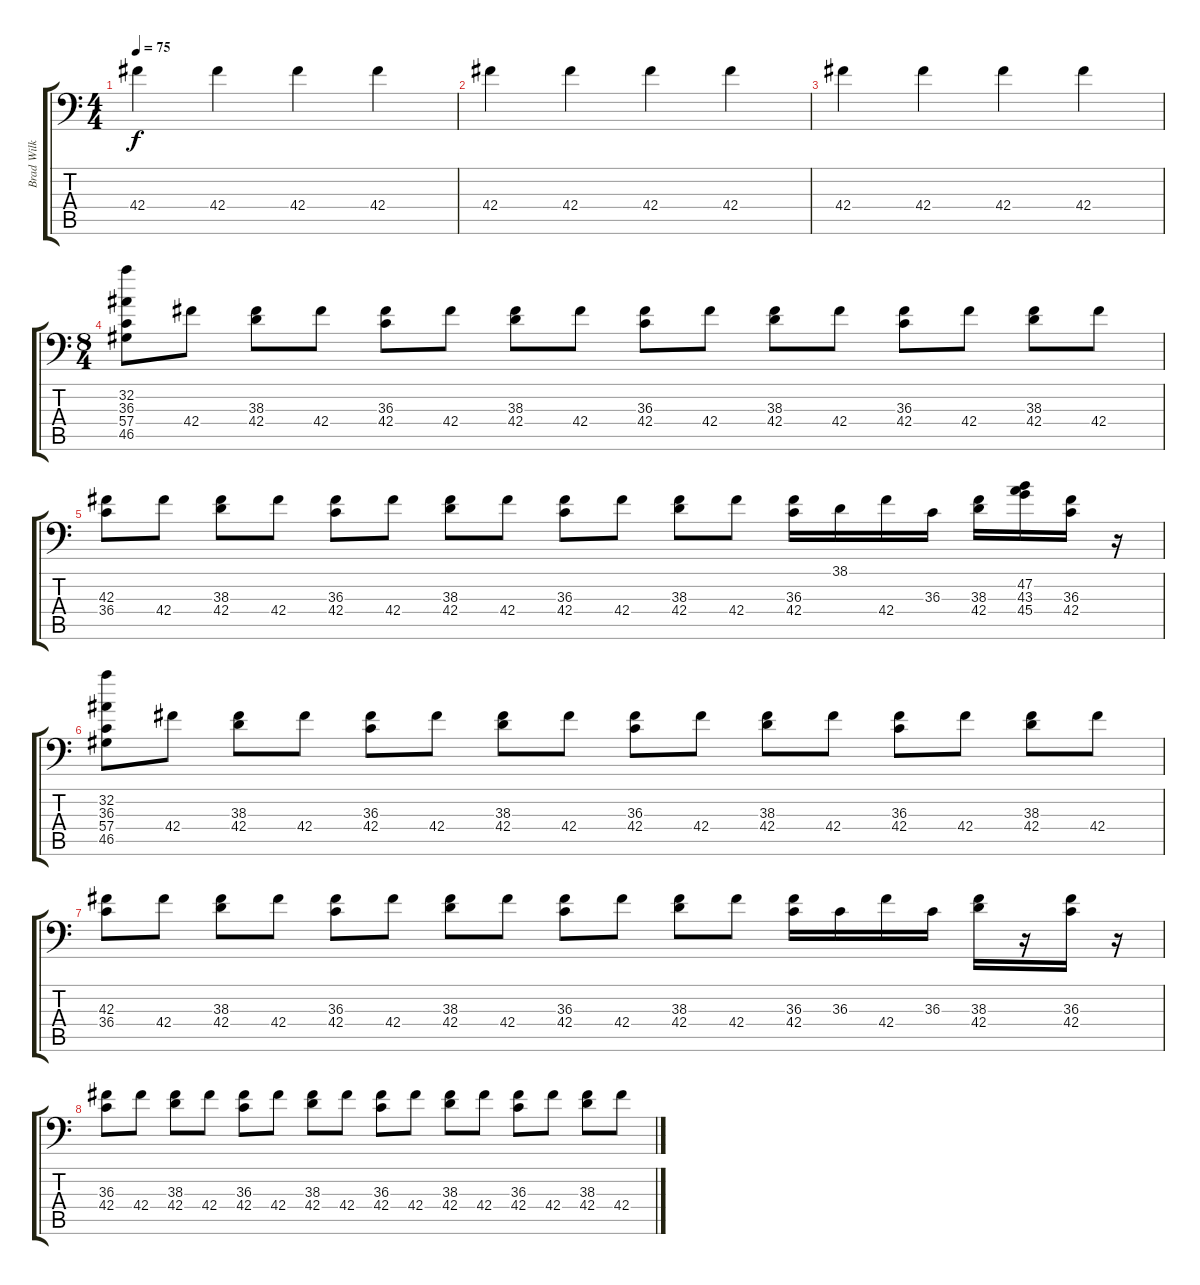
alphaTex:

\track ("Brad Wilk" "Brad Wilk") {instrument acousticgrandpiano}
\staff {score tabs}
\tuning (C-1 C-1 C-1 C-1 C-1 C-1) {hide}
\ts (4 4)
\tempo 75
\clef f4
\ks c
42.4.4{dy f} 42.4.4 42.4.4 42.4.4 |
42.4.4 42.4.4 42.4.4 42.4.4 |
42.4.4 42.4.4 42.4.4 42.4.4 |
\ts (8 4)
(32.2 36.3 57.4 46.5).8 42.4.8 (38.3 42.4).8 42.4.8 (36.3 42.4).8 42.4.8 (38.3 42.4).8 42.4.8 (36.3 42.4).8 42.4.8 (38.3 42.4).8 42.4.8 (36.3 42.4).8 42.4.8 (38.3 42.4).8 42.4.8 |
(42.3 36.4).8 42.4.8 (38.3 42.4).8 42.4.8 (36.3 42.4).8 42.4.8 (38.3 42.4).8 42.4.8 (36.3 42.4).8 42.4.8 (38.3 42.4).8 42.4.8 (36.3 42.4).16 38.1.16 42.4.16 36.3.16 (38.3 42.4).16 (47.2 43.3 45.4).16 (36.3 42.4).16 r.16 |
(32.2 36.3 57.4 46.5).8 42.4.8 (38.3 42.4).8 42.4.8 (36.3 42.4).8 42.4.8 (38.3 42.4).8 42.4.8 (36.3 42.4).8 42.4.8 (38.3 42.4).8 42.4.8 (36.3 42.4).8 42.4.8 (38.3 42.4).8 42.4.8 |
(42.3 36.4).8 42.4.8 (38.3 42.4).8 42.4.8 (36.3 42.4).8 42.4.8 (38.3 42.4).8 42.4.8 (36.3 42.4).8 42.4.8 (38.3 42.4).8 42.4.8 (36.3 42.4).16 36.3.16 42.4.16 36.3.16 (38.3 42.4).16 r.16 (36.3 42.4).16 r.16 |
(36.3 42.4).8 42.4.8 (38.3 42.4).8 42.4.8 (36.3 42.4).8 42.4.8 (38.3 42.4).8 42.4.8 (36.3 42.4).8 42.4.8 (38.3 42.4).8 42.4.8 (36.3 42.4).8 42.4.8 (38.3 42.4).8 42.4.8
